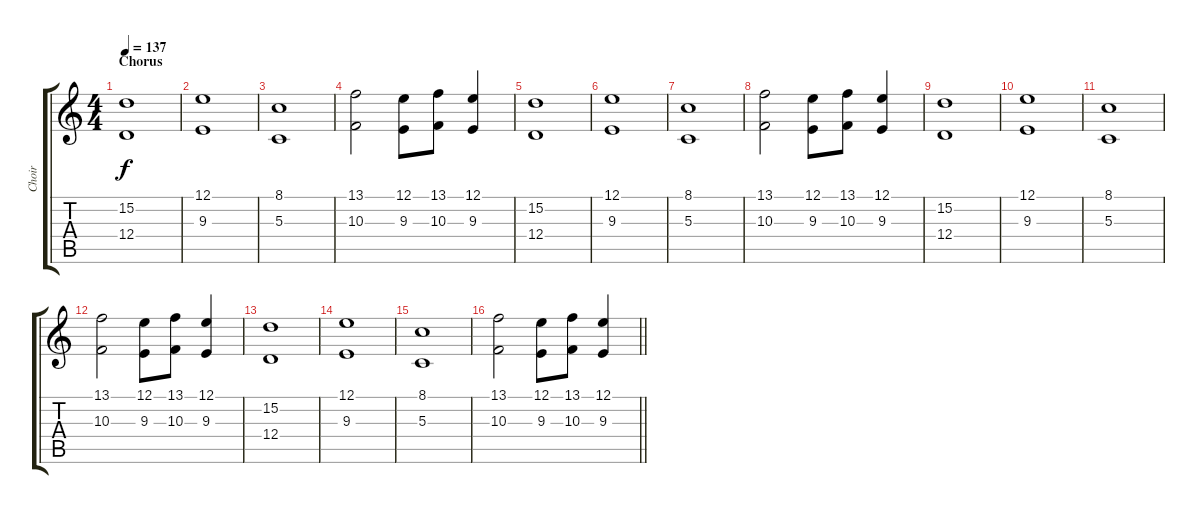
\track ("Choir" "Choir") {instrument pad4choir}
\staff {score tabs}
\tuning (E4 B3 G3 D3 A2 E2) {hide}
\ts (4 4)
\section ("" "Chorus")
\tempo 137
\clef g2
\ks c
(15.2 12.4).1{dy f} |
(12.1 9.3).1 |
(8.1 5.3).1 |
(13.1 10.3).2 (12.1 9.3).8 (13.1 10.3).8 (12.1 9.3).4 |
(15.2 12.4).1 |
(12.1 9.3).1 |
(8.1 5.3).1 |
(13.1 10.3).2 (12.1 9.3).8 (13.1 10.3).8 (12.1 9.3).4 |
(15.2 12.4).1 |
(12.1 9.3).1 |
(8.1 5.3).1 |
(13.1 10.3).2 (12.1 9.3).8 (13.1 10.3).8 (12.1 9.3).4 |
(15.2 12.4).1 |
(12.1 9.3).1 |
(8.1 5.3).1 |
\barLineRight lightlight
(13.1 10.3).2 (12.1 9.3).8 (13.1 10.3).8 (12.1 9.3).4
